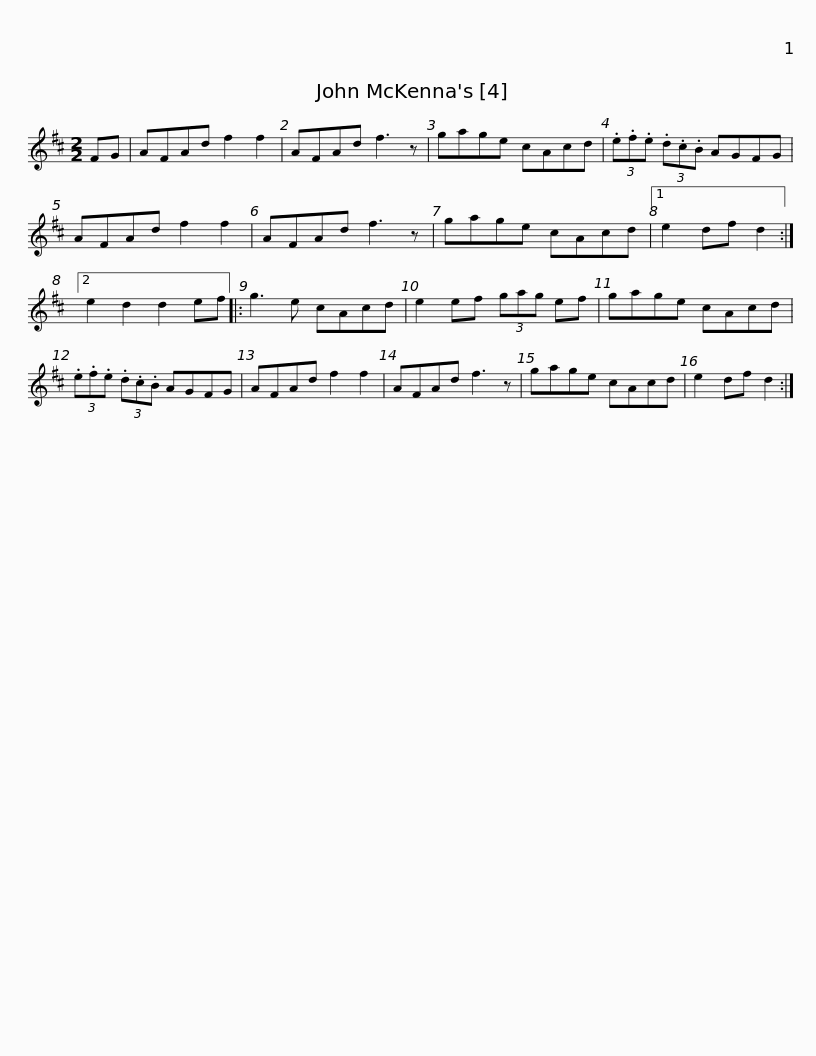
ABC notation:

X:1
L:1/8
M:2/2
I:linebreak $
K:D
V:1 treble
V:1
 FG | AFAd f2 f2 | AFAd f3 z | gage cAcd | (3.e.f.e (3.d.c.B AGFG | %5
 AFAd f2 f2 | AFAd f3 z |$ gage cAcd |1 e2 df d2 :|2 e2 d2 d2 ef |: %10
 g3 e cAcd | e2 ef (3gag ef | gage cAcd |$ (3.e.f.e (3.d.c.B AGFG | AFAd f2 f2 | %15
 AFAd f3 z | gage cAcd | e2 df d2 :| %18
